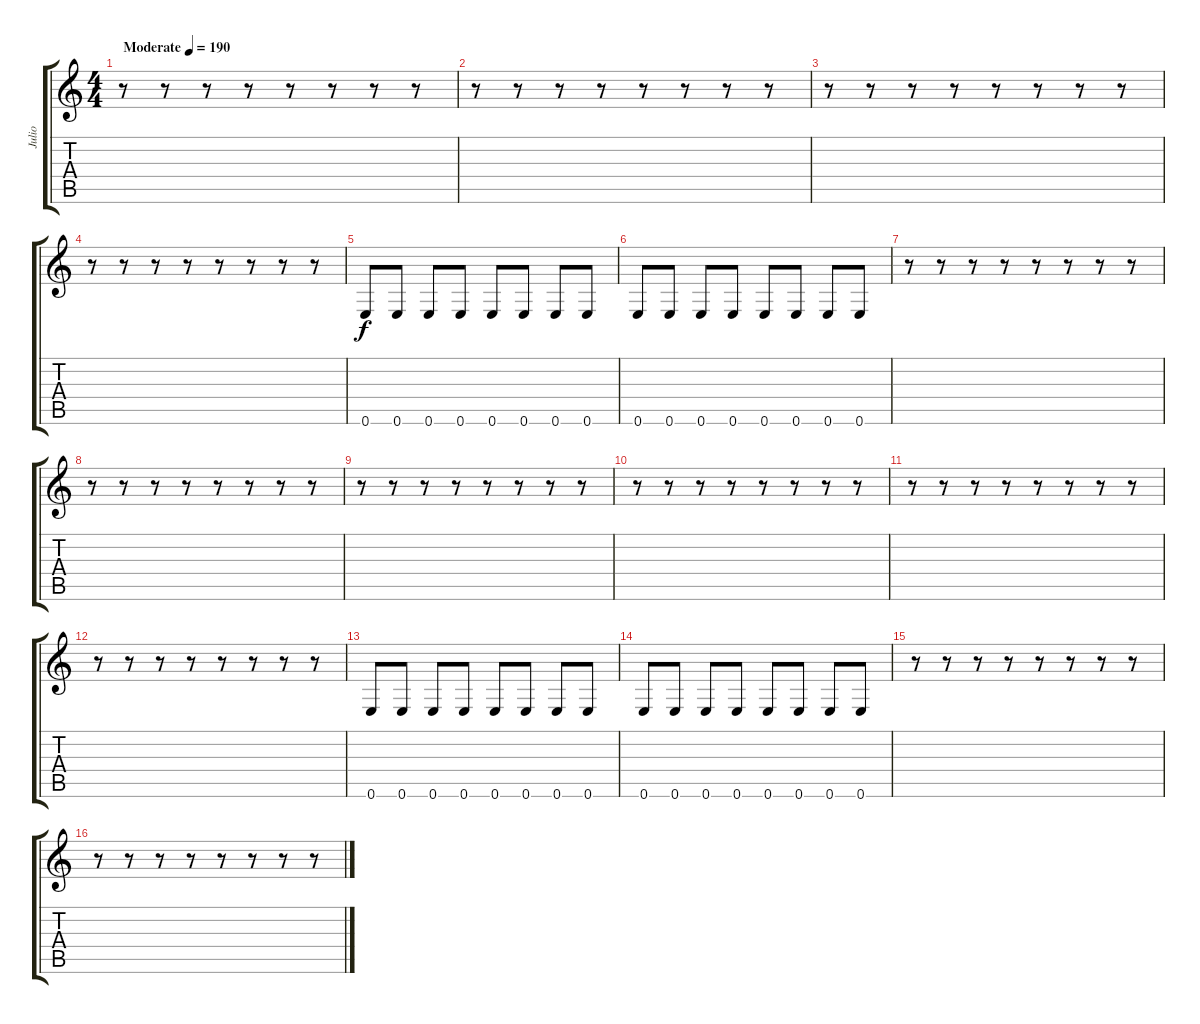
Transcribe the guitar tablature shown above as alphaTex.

\track ("Julio" "Julio") {instrument electricbassfinger}
\staff {score tabs}
\tuning (E4 B3 G3 D3 A2 E2) {hide}
\ts (4 4)
\tempo (190 "Moderate")
\clef g2
\ks c
r.8{dy f instrument electricbassfinger} r.8 r.8 r.8 r.8 r.8 r.8 r.8 |
r.8 r.8 r.8 r.8 r.8 r.8 r.8 r.8 |
r.8 r.8 r.8 r.8 r.8 r.8 r.8 r.8 |
r.8 r.8 r.8 r.8 r.8 r.8 r.8 r.8 |
0.6.8 0.6.8 0.6.8 0.6.8 0.6.8 0.6.8 0.6.8 0.6.8 |
0.6.8 0.6.8 0.6.8 0.6.8 0.6.8 0.6.8 0.6.8 0.6.8 |
r.8 r.8 r.8 r.8 r.8 r.8 r.8 r.8 |
r.8 r.8 r.8 r.8 r.8 r.8 r.8 r.8 |
r.8 r.8 r.8 r.8 r.8 r.8 r.8 r.8 |
r.8 r.8 r.8 r.8 r.8 r.8 r.8 r.8 |
r.8 r.8 r.8 r.8 r.8 r.8 r.8 r.8 |
r.8 r.8 r.8 r.8 r.8 r.8 r.8 r.8 |
0.6.8 0.6.8 0.6.8 0.6.8 0.6.8 0.6.8 0.6.8 0.6.8 |
0.6.8 0.6.8 0.6.8 0.6.8 0.6.8 0.6.8 0.6.8 0.6.8 |
r.8 r.8 r.8 r.8 r.8 r.8 r.8 r.8 |
r.8 r.8 r.8 r.8 r.8 r.8 r.8 r.8
